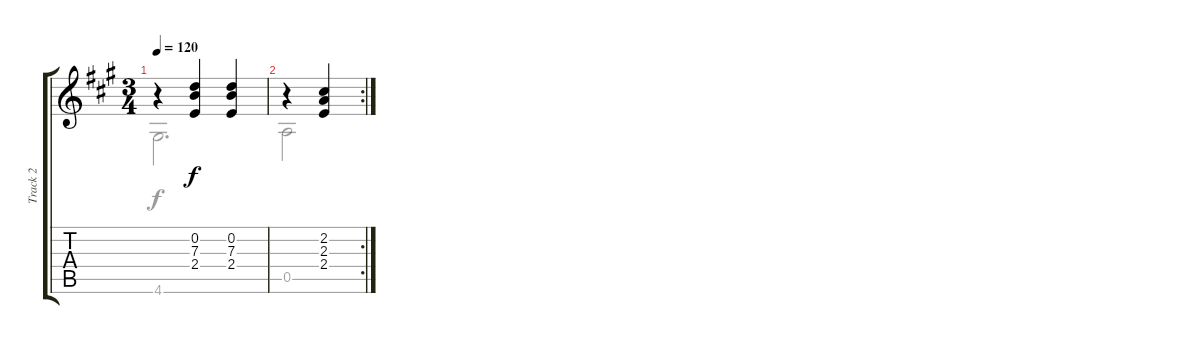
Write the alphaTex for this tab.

\track ("Track 2" "Track 2") {instrument acousticguitarsteel}
\staff {score tabs}
\tuning (E4 B3 G3 D3 A2 E2) {hide}
\voice
\ts (3 4)
\tempo 120
\clef g2
\ks a
r.4{dy f} (0.2 7.3 2.4).4 (0.2 7.3 2.4).4 |
\rc 2
r.4 (2.2 2.3 2.4).4
\voice
\clef g2
\ottava regular
\simile none
\ks a
4.6.2{d dy f} |
0.5.2
